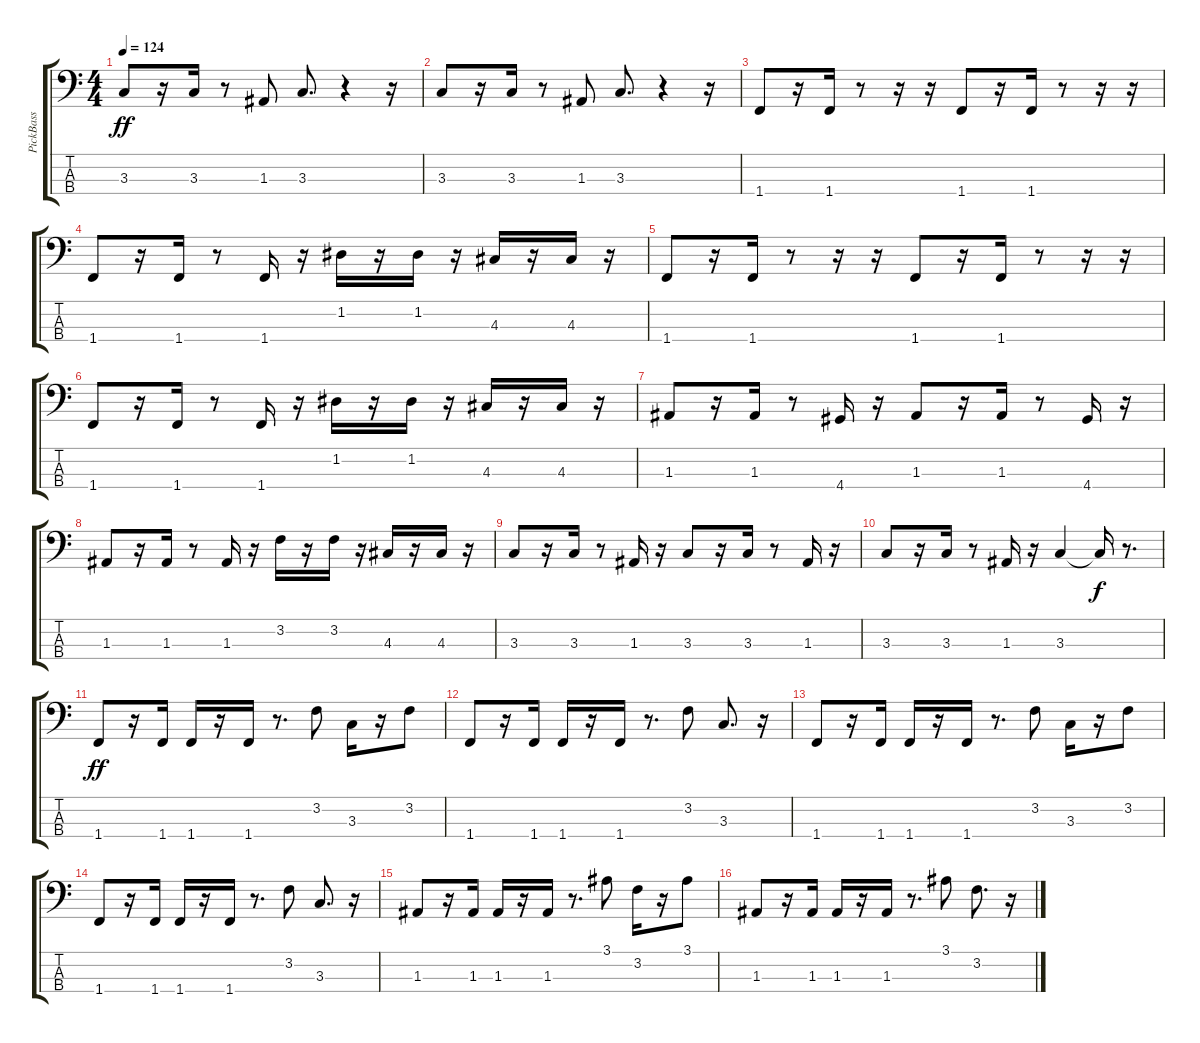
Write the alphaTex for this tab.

\track ("PickBass" "PickBass") {instrument electricbasspick}
\staff {score tabs}
\tuning (G2 D2 A1 E1) {hide}
\ts (4 4)
\tempo 124
\clef f4
\ks c
3.3.8{dy ff} r.16 3.3.16 r.8 1.3.8 3.3.8{d} r.4 r.16 |
3.3.8 r.16 3.3.16 r.8 1.3.8 3.3.8{d} r.4 r.16 |
1.4.8 r.16 1.4.16 r.8 r.16 r.16 1.4.8 r.16 1.4.16 r.8 r.16 r.16 |
1.4.8 r.16 1.4.16 r.8 1.4.16 r.16 1.2.16 r.16 1.2.16 r.16 4.3.16 r.16 4.3.16 r.16 |
1.4.8 r.16 1.4.16 r.8 r.16 r.16 1.4.8 r.16 1.4.16 r.8 r.16 r.16 |
1.4.8 r.16 1.4.16 r.8 1.4.16 r.16 1.2.16 r.16 1.2.16 r.16 4.3.16 r.16 4.3.16 r.16 |
1.3.8 r.16 1.3.16 r.8 4.4.16 r.16 1.3.8 r.16 1.3.16 r.8 4.4.16 r.16 |
1.3.8 r.16 1.3.16 r.8 1.3.16 r.16 3.2.16 r.16 3.2.16 r.16 4.3.16 r.16 4.3.16 r.16 |
3.3.8 r.16 3.3.16 r.8 1.3.16 r.16 3.3.8 r.16 3.3.16 r.8 1.3.16 r.16 |
3.3.8 r.16 3.3.16 r.8 1.3.16 r.16 3.3.4 3.3{t}.16{dy f} r.8{d} |
1.4.8{dy ff} r.16 1.4.16 1.4.16 r.16 1.4.16 r.8{d} 3.2.8 3.3.16 r.16 3.2.8 |
1.4.8 r.16 1.4.16 1.4.16 r.16 1.4.16 r.8{d} 3.2.8 3.3.8{d} r.16 |
1.4.8 r.16 1.4.16 1.4.16 r.16 1.4.16 r.8{d} 3.2.8 3.3.16 r.16 3.2.8 |
1.4.8 r.16 1.4.16 1.4.16 r.16 1.4.16 r.8{d} 3.2.8 3.3.8{d} r.16 |
1.3.8 r.16 1.3.16 1.3.16 r.16 1.3.16 r.8{d} 3.1.8 3.2.16 r.16 3.1.8 |
1.3.8 r.16 1.3.16 1.3.16 r.16 1.3.16 r.8{d} 3.1.8 3.2.8{d} r.16
